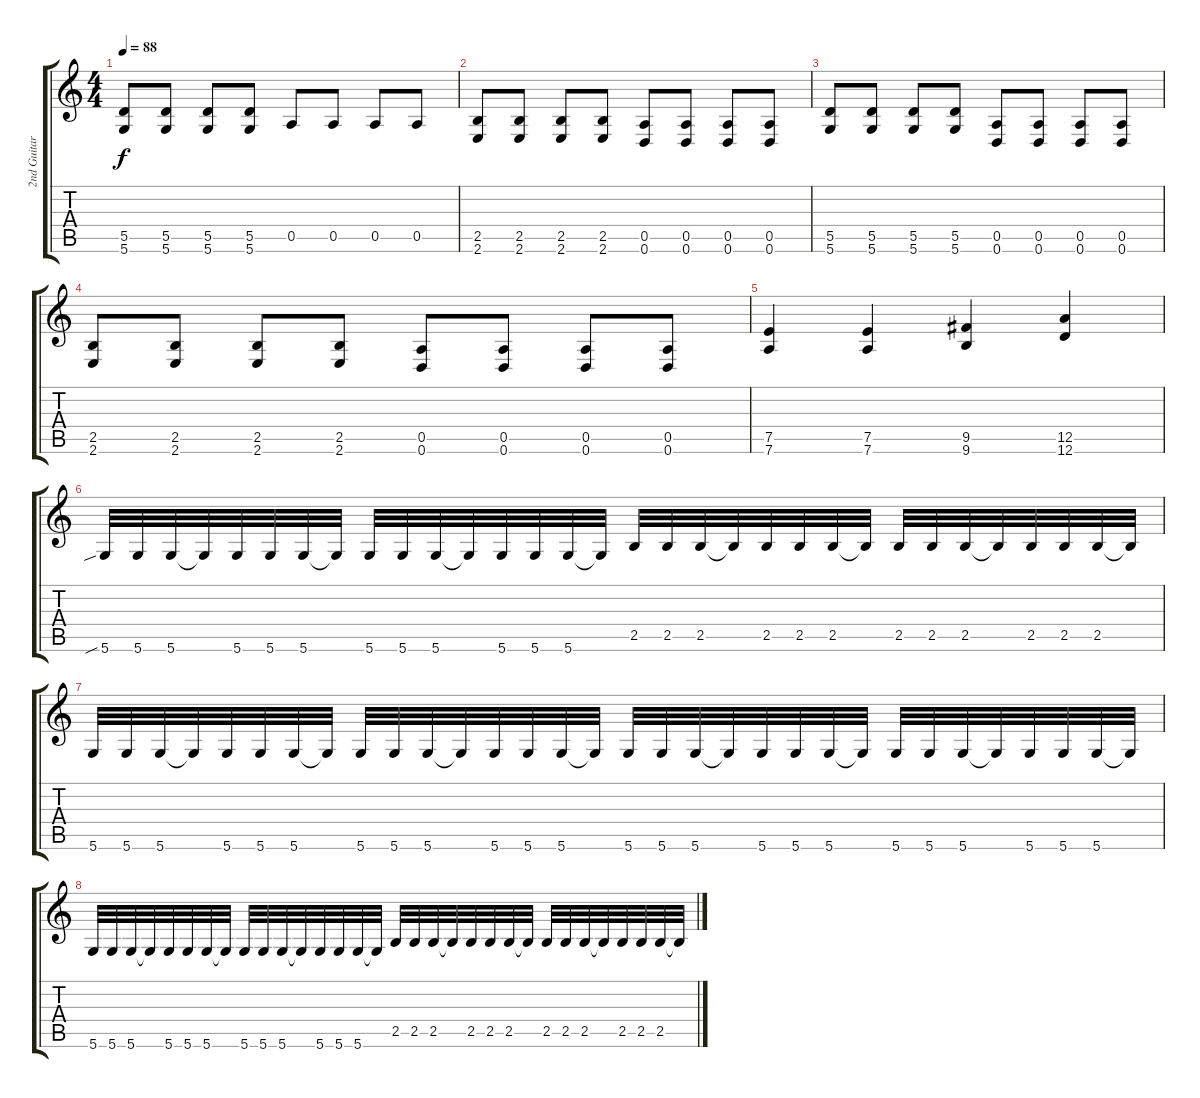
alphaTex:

\track ("2nd Guitar" "2nd Guitar") {instrument distortionguitar}
\staff {score tabs}
\tuning (E4 B3 G3 D3 A2 D2) {hide}
\ts (4 4)
\tempo 88
\clef g2
\ks c
(5.5 5.6).8{dy f} (5.5 5.6).8 (5.5 5.6).8 (5.5 5.6).8 0.5.8 0.5.8 0.5.8 0.5.8 |
(2.5 2.6).8 (2.5 2.6).8 (2.5 2.6).8 (2.5 2.6).8 (0.5 0.6).8 (0.5 0.6).8 (0.5 0.6).8 (0.5 0.6).8 |
(5.5 5.6).8 (5.5 5.6).8 (5.5 5.6).8 (5.5 5.6).8 (0.5 0.6).8 (0.5 0.6).8 (0.5 0.6).8 (0.5 0.6).8 |
(2.5 2.6).8 (2.5 2.6).8 (2.5 2.6).8 (2.5 2.6).8 (0.5 0.6).8 (0.5 0.6).8 (0.5 0.6).8 (0.5 0.6).8 |
(7.5 7.6).4 (7.5 7.6).4 (9.5 9.6).4 (12.5 12.6).4 |
5.6{sib}.32 5.6.32 5.6.32 5.6{t}.32 5.6.32 5.6.32 5.6.32 5.6{t}.32 5.6.32 5.6.32 5.6.32 5.6{t}.32 5.6.32 5.6.32 5.6.32 5.6{t}.32 2.5.32 2.5.32 2.5.32 2.5{t}.32 2.5.32 2.5.32 2.5.32 2.5{t}.32 2.5.32 2.5.32 2.5.32 2.5{t}.32 2.5.32 2.5.32 2.5.32 2.5{t}.32 |
5.6.32 5.6.32 5.6.32 5.6{t}.32 5.6.32 5.6.32 5.6.32 5.6{t}.32 5.6.32 5.6.32 5.6.32 5.6{t}.32 5.6.32 5.6.32 5.6.32 5.6{t}.32 5.6.32 5.6.32 5.6.32 5.6{t}.32 5.6.32 5.6.32 5.6.32 5.6{t}.32 5.6.32 5.6.32 5.6.32 5.6{t}.32 5.6.32 5.6.32 5.6.32 5.6{t}.32 |
5.6.32 5.6.32 5.6.32 5.6{t}.32 5.6.32 5.6.32 5.6.32 5.6{t}.32 5.6.32 5.6.32 5.6.32 5.6{t}.32 5.6.32 5.6.32 5.6.32 5.6{t}.32 2.5.32 2.5.32 2.5.32 2.5{t}.32 2.5.32 2.5.32 2.5.32 2.5{t}.32 2.5.32 2.5.32 2.5.32 2.5{t}.32 2.5.32 2.5.32 2.5.32 2.5{t}.32
